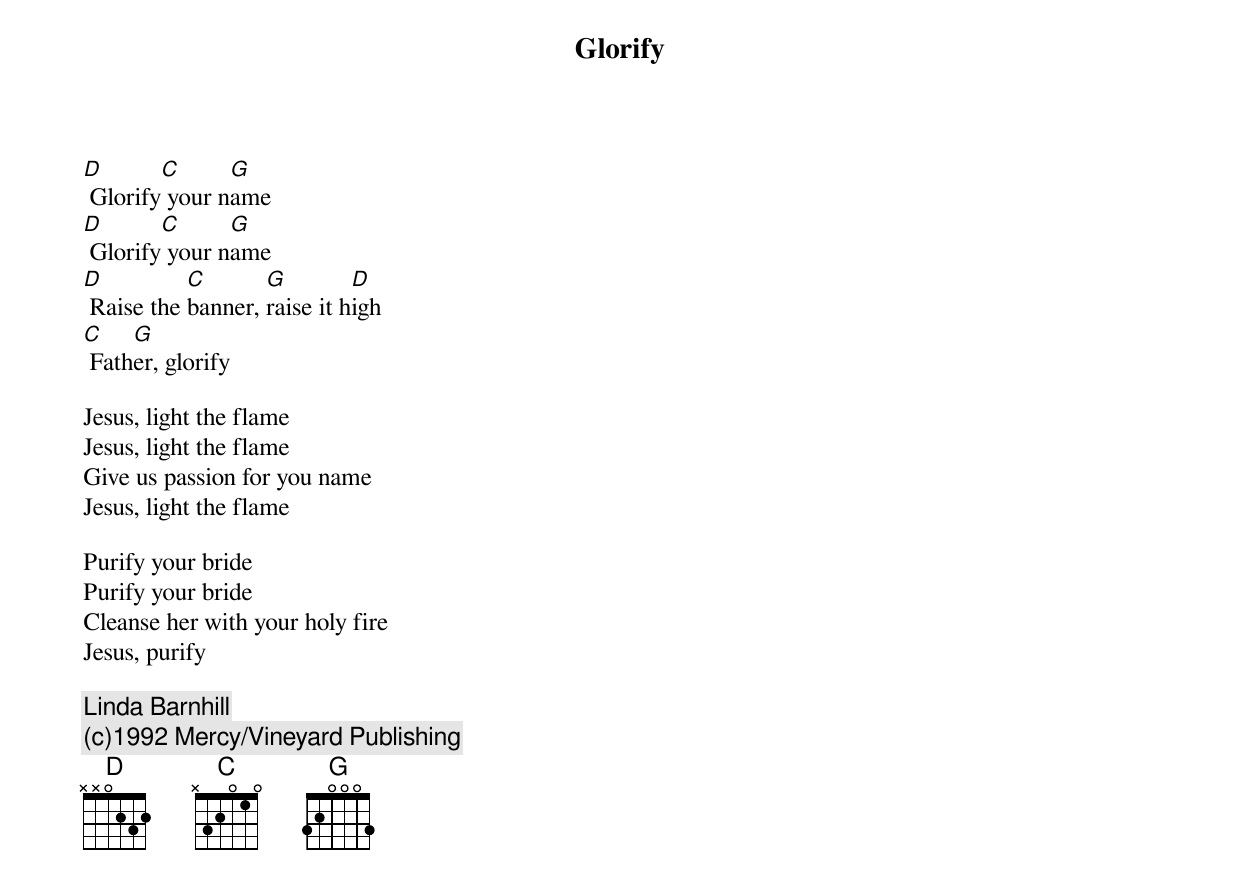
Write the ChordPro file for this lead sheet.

{t:Glorify}
[D] Glorify[C] your n[G]ame
[D] Glorify[C] your n[G]ame
[D] Raise the [C]banner, [G]raise it h[D]igh
[C] Fath[G]er, glorify

Jesus, light the flame
Jesus, light the flame
Give us passion for you name
Jesus, light the flame

Purify your bride
Purify your bride
Cleanse her with your holy fire
Jesus, purify

{c:Linda Barnhill}
{c:(c)1992 Mercy/Vineyard Publishing}
